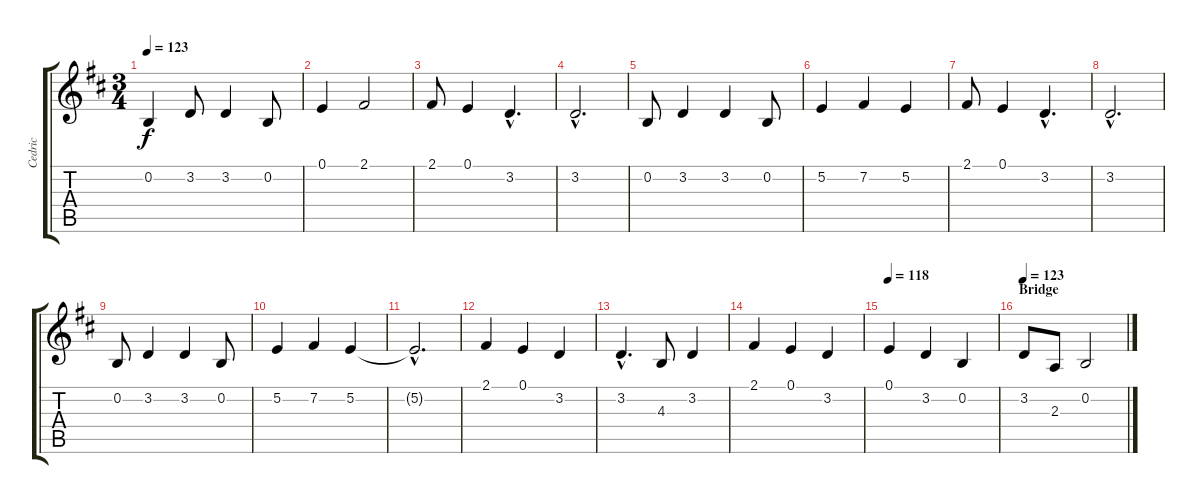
\track ("Cedric" "Cedric") {instrument acousticgrandpiano}
\staff {score tabs}
\tuning (E4 B3 G3 D3 A2 E2) {hide}
\ts (3 4)
\tempo 123
\clef g2
\ks d
0.2.4{dy f} 3.2.8 3.2.4 0.2.8 |
0.1.4 2.1.2 |
2.1.8 0.1.4 3.2{hac}.4{d} |
\section ("" "")
3.2{hac}.2{d} |
0.2.8 3.2.4 3.2.4 0.2.8 |
5.2.4 7.2.4 5.2.4 |
2.1.8 0.1.4 3.2{hac}.4{d} |
\section ("" "")
3.2{hac}.2{d} |
0.2.8 3.2.4 3.2.4 0.2.8 |
5.2.4 7.2.4 5.2.4 |
5.2{hac t}.2{d} |
\section ("" "")
2.1.4{instrument acousticgrandpiano} 0.1.4 3.2.4 |
3.2{hac}.4{d} 4.3.8 3.2.4 |
2.1.4 0.1.4 3.2.4 |
\tempo 118
0.1.4 3.2.4 0.2.4 |
\section ("" "Bridge")
\tempo 123
3.2.8 2.3.8 0.2.2
